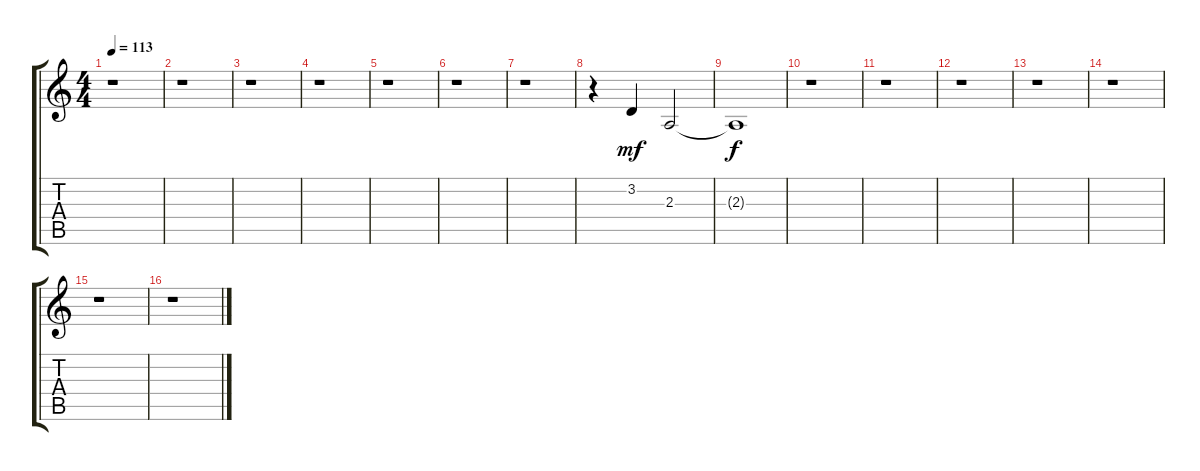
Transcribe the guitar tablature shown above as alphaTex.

\track "" {instrument synthvoice}
\staff {score tabs}
\tuning (E4 B3 G3 D3 A2 E2) {hide}
\ts (4 4)
\tempo 113
\clef g2
\ks c
r.1{dy mf instrument synthvoice} |
r.1 |
r.1 |
r.1 |
r.1 |
r.1 |
r.1 |
r.4 3.2.4 2.3.2 |
2.3{t}.1{dy f} |
r.1 |
r.1 |
r.1 |
r.1 |
r.1 |
r.1 |
r.1
